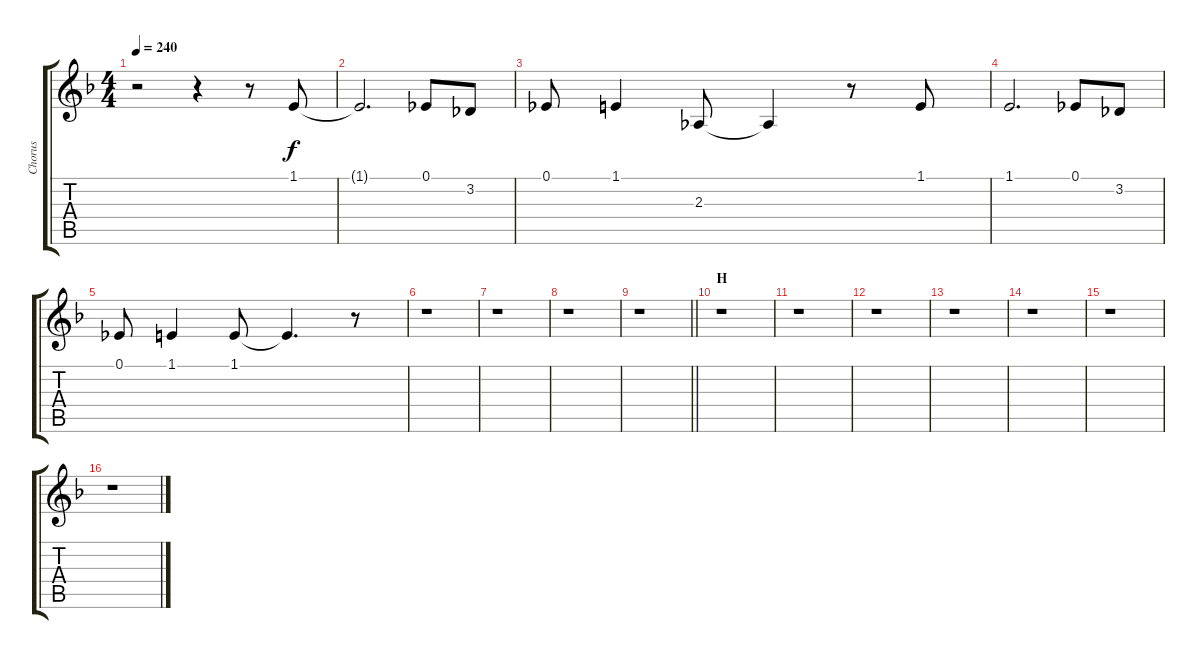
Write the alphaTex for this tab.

\track ("Chorus" "Chorus") {instrument voiceoohs}
\staff {score tabs}
\tuning (Eb4 Bb3 Gb3 Db3 Ab2 Eb2) {hide}
\ts (4 4)
\tempo 240
\clef g2
\ks f
r.2{dy f} r.4 r.8 1.1.8 |
1.1{t}.2{d} 0.1.8 3.2.8 |
0.1.8 1.1.4 2.3.8 2.3{t}.4 r.8 1.1.8 |
1.1.2{d} 0.1.8 3.2.8 |
0.1.8 1.1.4 1.1.8 1.1{t}.4{d} r.8 |
r.1 |
r.1 |
r.1 |
\barLineRight lightlight
r.1 |
\section ("" "H")
r.1 |
r.1 |
r.1 |
r.1 |
r.1 |
r.1 |
r.1
